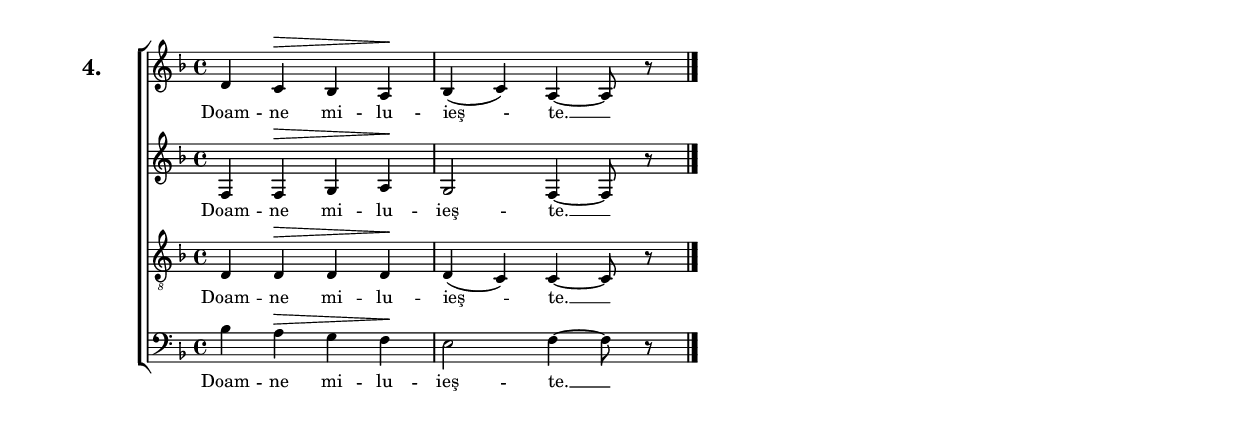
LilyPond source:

\version "2.12.0"
\include "defines.ly"
#(define myNoteSpacing 5.0)
#(define raggedRight #t)
midiTempo = 
  \midi {
    \context {
      \Score
      tempoWholesPerMinute = #(ly:make-moment 124 4)
      }
    }


\include "preamble.ly"

global = {
  \globalPreamble
  \key f \major
  \override Staff.TimeSignature #'style = #'()
  \time 4/4
}

sopMusic = \relative {
  \set Staff.instrumentName = \markup { \bold \huge \larger 4. }
  d' c^\> bes a\!
  bes (c) a4~ a8 r \bar "|."
}

sopWords = \lyricmode {
  Doam -- ne mi -- lu -- ieş -- te. __
}

altoMusic = \relative {
  f4 f^\> g a\!
  g2 f4~ f8 r
}

altoWords = \sopWords

tenorMusic = \relative {
  d4 d^\> d d\!
  d (c) c~ c8 r
}

tenorWords = \sopWords

bassMusic = \relative {
  bes4 a^\> g f\!
  e2 f4~ f8 r
}

bassWords = \sopWords

\include "four-staves.ly"
